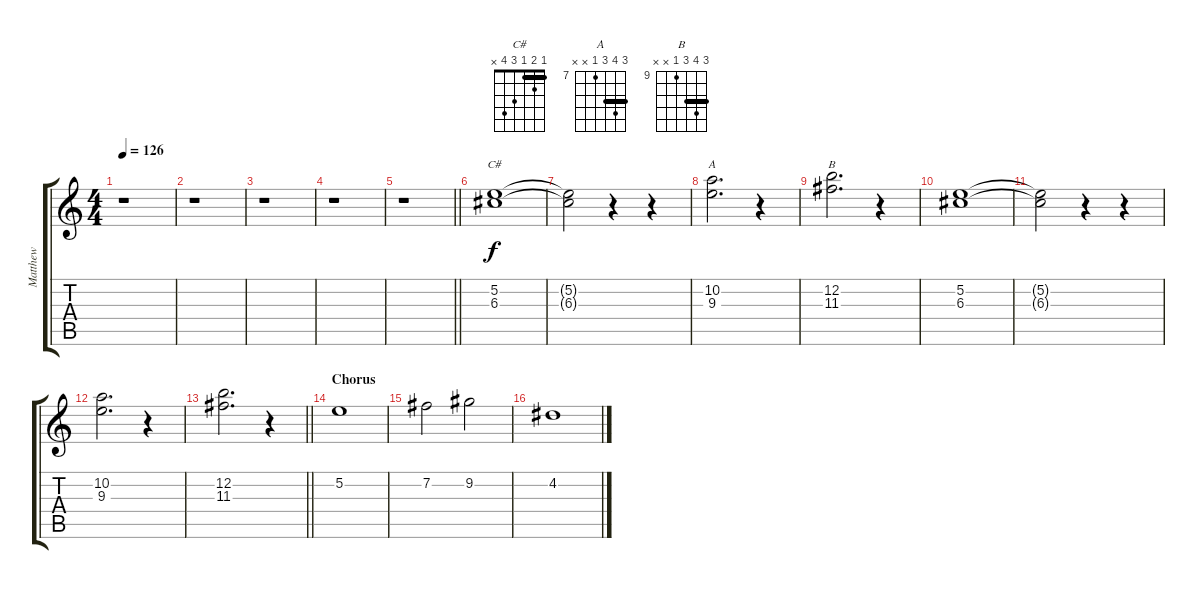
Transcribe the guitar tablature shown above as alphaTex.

\track ("Matthew" "Matthew") {instrument overdrivenguitar}
\staff {score tabs}
\tuning (E4 B3 G3 D3 A2 E2) {hide}
\chord ("C#" 1 2 1 3 4 x) {barre 1}
\chord ("A" 9 10 9 7 x x) {firstfret 7 barre 9}
\chord ("B" 11 12 11 9 x x) {firstfret 9 barre 11}
\ts (4 4)
\tempo 126
\clef g2
\ks c
r.1{dy f} |
r.1 |
r.1 |
r.1 |
\barLineRight lightlight
r.1 |
\section ("" "")
(5.2 6.3).1{ch "C#" volume 0} |
(5.2{t} 6.3{t}).2 r.4 r.4{volume 10} |
(10.2 9.3).2{d ch "A" volume 4} r.4{volume 10} |
(12.2 11.3).2{d ch "B" volume 4} r.4{volume 10} |
(5.2 6.3).1{volume 0} |
(5.2{t} 6.3{t}).2 r.4 r.4{volume 10} |
(10.2 9.3).2{d volume 4} r.4{volume 10} |
\barLineRight lightlight
(12.2 11.3).2{d volume 4} r.4{volume 10} |
\section ("" "Chorus")
5.2.1 |
7.2.2 9.2.2 |
4.2.1
